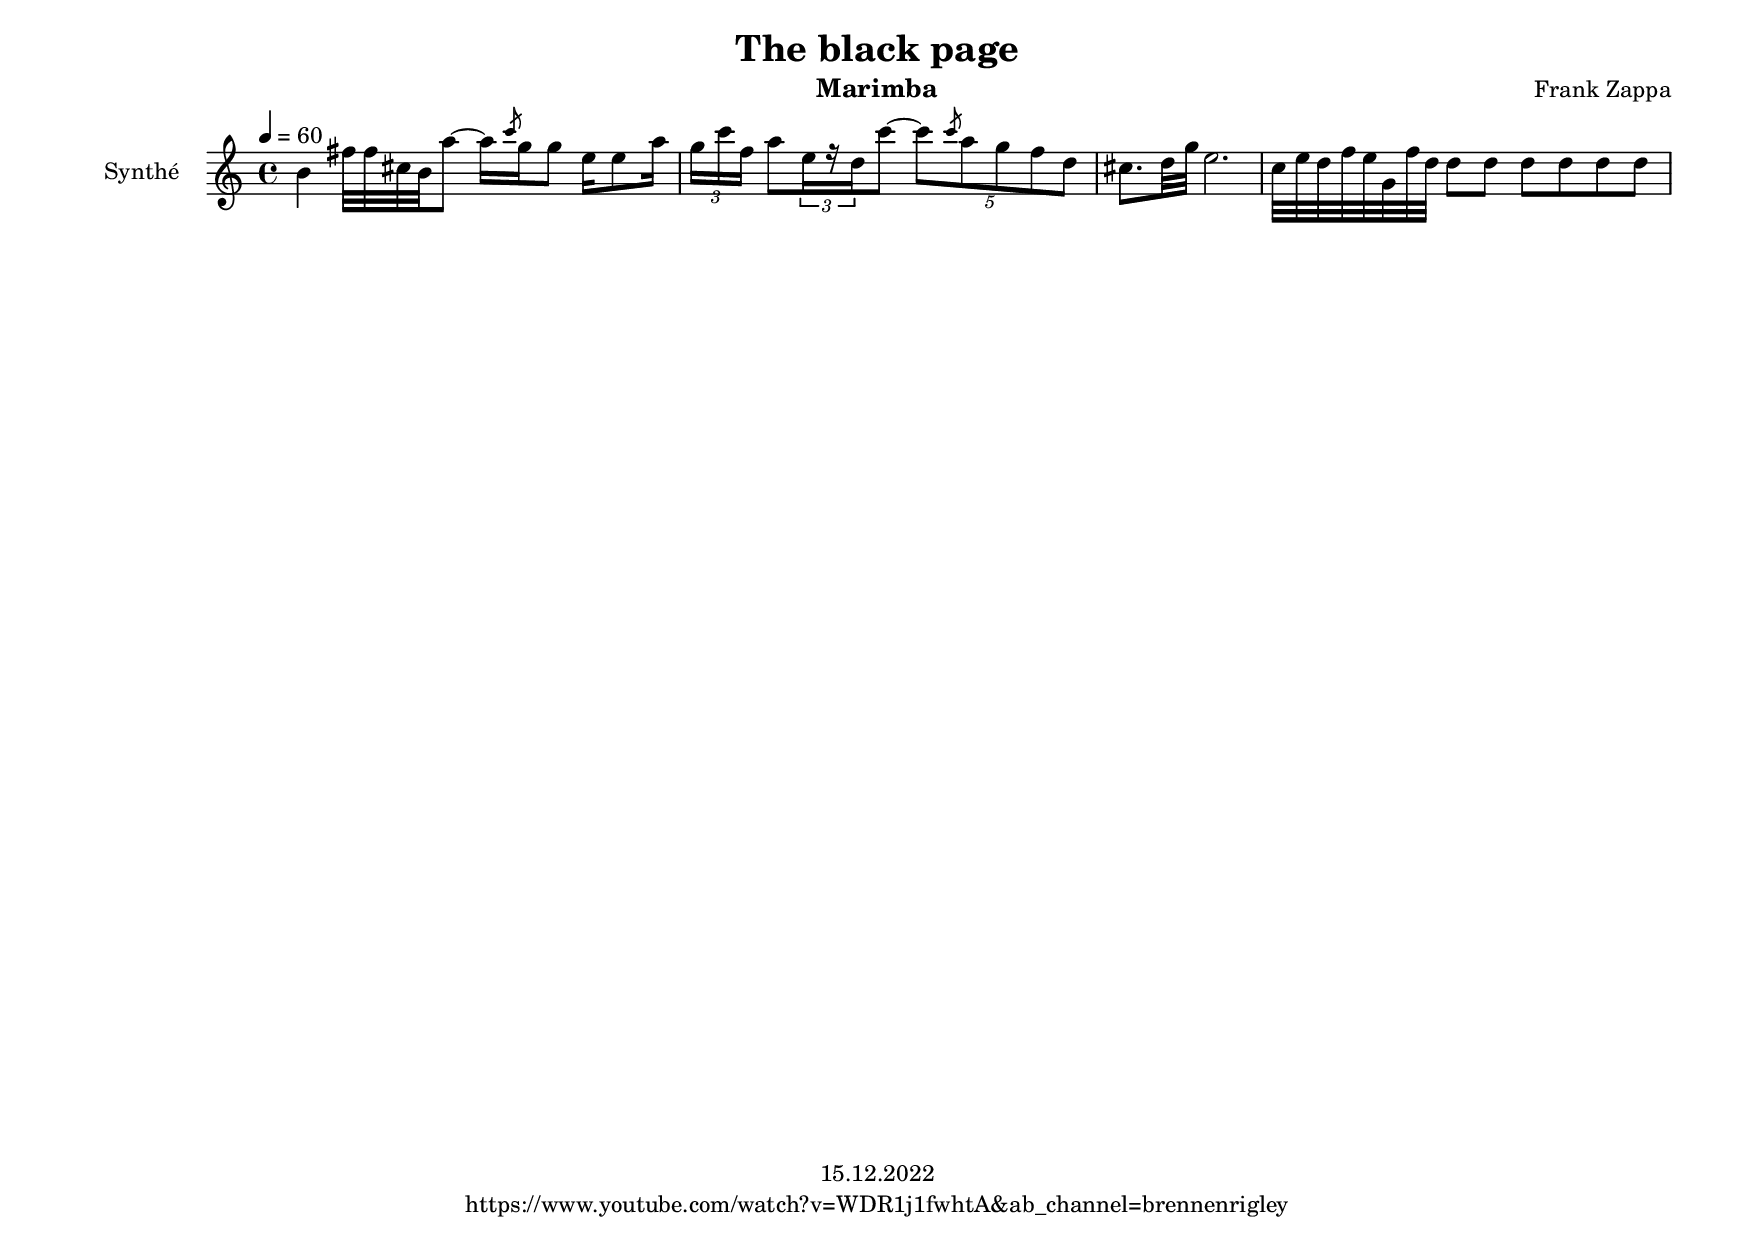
\version "2.22.0"
\language "italiano"

\header {
  title = "The black page"
  instrument = "Marimba"
  composer = "Frank Zappa"
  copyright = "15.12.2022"
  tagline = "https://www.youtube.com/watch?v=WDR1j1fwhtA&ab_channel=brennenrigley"
}

\paper {
  #(set-paper-size "a4landscape")
}

global = {
  \key la \minor
  \time 4/4
  \tempo 4=60
}

partition = \relative do'' {
  \global
  %\set Voice.beatStructure = 1,1,1,1
  
  
  si4 
  fad'32 fad dod si la'8  ~  la16 [ \slashedGrace do8 sol16  sol8 ]
  mi16 mi8 la16  \tuplet 3/2 { sol16 do  fa, }  la8 [ \tuplet 3/2 {  mi16 r re  }  do'8 ]   ~ 
  \tuplet 5/4 { do8 \slashedGrace do8 la sol fa re } 
  dod8. [ re32 sol ] mi2.
  do32 mi re fa mi sol, fa' re 
  re8 re re re re re

  
  %\tuplet 3/2 { la'16 do mi, } 
  %\tuplet 5/4 { mi32 fa mi re la } 
  %\tuplet 7/8 { sib16 do do re re mi fa la  } 
  %si,2

}

\score {
  \new Staff \with {
    instrumentName = "Synthé"
    midiInstrument = "xylophone"
  } \partition
  \layout { }
  \midi { }
}
